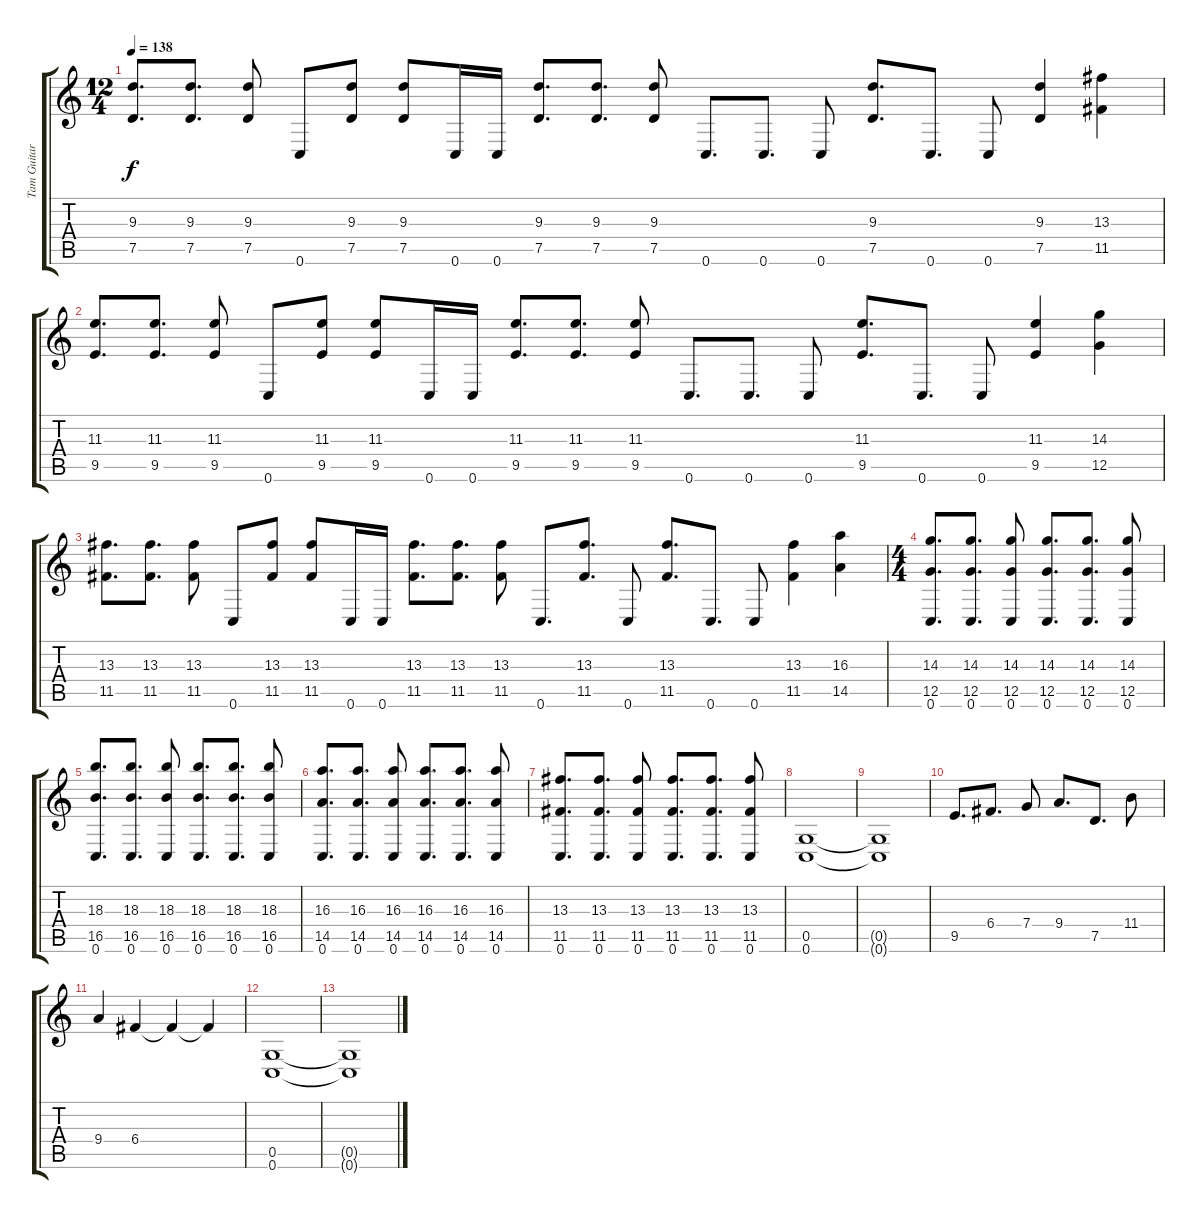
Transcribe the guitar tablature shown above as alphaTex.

\track ("Tam Guitar" "Tam Guitar") {instrument overdrivenguitar}
\staff {score tabs}
\tuning (D4 A3 F3 C3 G2 C2) {hide}
\ts (12 4)
\tempo 138
\clef g2
\ks c
(9.3 7.5).8{d dy f} (9.3 7.5).8{d} (9.3 7.5).8 0.6.8 (9.3 7.5).8 (9.3 7.5).8 0.6.16 0.6.16 (9.3 7.5).8{d} (9.3 7.5).8{d} (9.3 7.5).8 0.6.8{d} 0.6.8{d} 0.6.8 (9.3 7.5).8{d} 0.6.8{d} 0.6.8 (9.3 7.5).4 (13.3 11.5).4 |
(11.3 9.5).8{d} (11.3 9.5).8{d} (11.3 9.5).8 0.6.8 (11.3 9.5).8 (11.3 9.5).8 0.6.16 0.6.16 (11.3 9.5).8{d} (11.3 9.5).8{d} (11.3 9.5).8 0.6.8{d} 0.6.8{d} 0.6.8 (11.3 9.5).8{d} 0.6.8{d} 0.6.8 (11.3 9.5).4 (14.3 12.5).4 |
(13.3 11.5).8{d} (13.3 11.5).8{d} (13.3 11.5).8 0.6.8 (13.3 11.5).8 (13.3 11.5).8 0.6.16 0.6.16 (13.3 11.5).8{d} (13.3 11.5).8{d} (13.3 11.5).8 0.6.8{d} (13.3 11.5).8{d} 0.6.8 (13.3 11.5).8{d} 0.6.8{d} 0.6.8 (13.3 11.5).4 (16.3 14.5).4 |
\ts (4 4)
(14.3 12.5 0.6).8{d} (14.3 12.5 0.6).8{d} (14.3 12.5 0.6).8 (14.3 12.5 0.6).8{d} (14.3 12.5 0.6).8{d} (14.3 12.5 0.6).8 |
(18.3 16.5 0.6).8{d} (18.3 16.5 0.6).8{d} (18.3 16.5 0.6).8 (18.3 16.5 0.6).8{d} (18.3 16.5 0.6).8{d} (18.3 16.5 0.6).8 |
(16.3 14.5 0.6).8{d} (16.3 14.5 0.6).8{d} (16.3 14.5 0.6).8 (16.3 14.5 0.6).8{d} (16.3 14.5 0.6).8{d} (16.3 14.5 0.6).8 |
(13.3 11.5 0.6).8{d} (13.3 11.5 0.6).8{d} (13.3 11.5 0.6).8 (13.3 11.5 0.6).8{d} (13.3 11.5 0.6).8{d} (13.3 11.5 0.6).8 |
(0.5 0.6).1 |
(0.5{t} 0.6{t}).1 |
9.5.8{d} 6.4.8{d} 7.4.8 9.4.8{d} 7.5.8{d} 11.4.8 |
9.4.4 6.4.4 6.4{t}.4 6.4{t}.4 |
(0.5 0.6).1 |
(0.5{t} 0.6{t}).1
